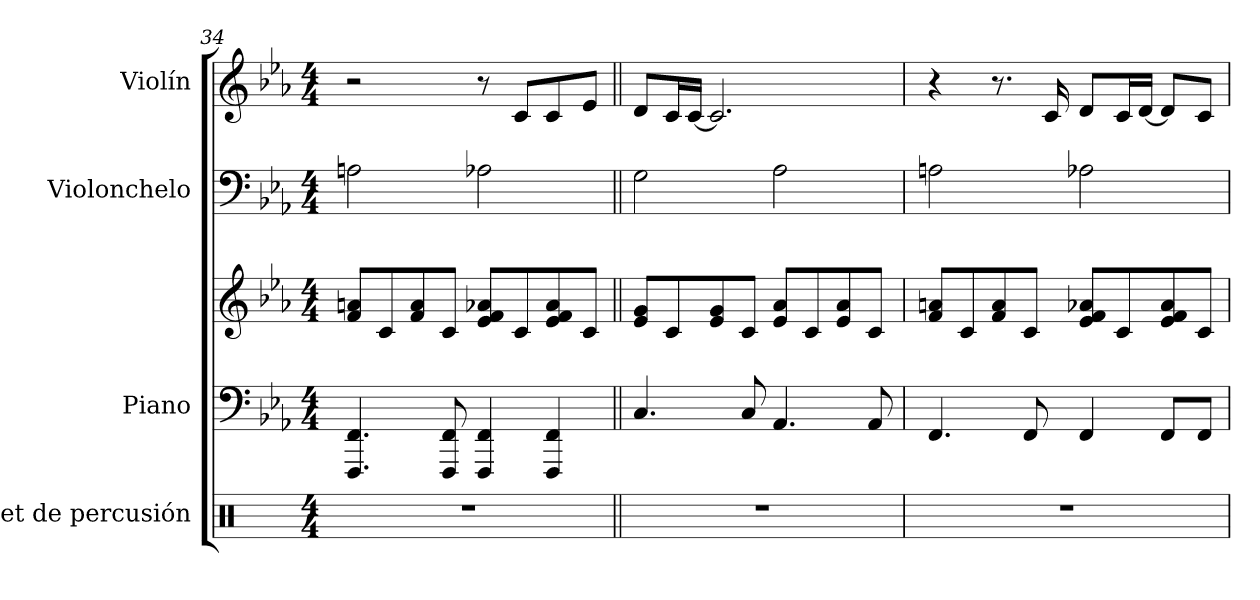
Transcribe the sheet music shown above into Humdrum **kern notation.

**kern	**kern	**kern	**kern	**kern
*part4	*part3	*part3	*part2	*part1
*staff5	*staff4	*staff3	*staff2	*staff1
*I"Set de percusión	*I"Piano	*	*I"Violonchelo	*I"Violín
*	*I'Pno.	*	*I'Vc.	*I'Vln.
*clefX	*clefF4	*clefG2	*clefF4	*clefG2
*k[]	*k[b-e-a-]	*k[b-e-a-]	*k[b-e-a-]	*k[b-e-a-]
*M4/4	*M4/4	*M4/4	*M4/4	*M4/4
=34	=34	=34	=34	=34
1r	4.FFF/ 4.FF/	8f/ 8an/L	2An\	2r
.	.	8c/	.	.
.	.	8f/ 8a/	.	.
.	8FFF/ 8FF/	8c/J	.	.
.	4FFF/ 4FF/	8e-/ 8f/ 8a-X/L	2A-X\	8r
.	.	8c/	.	8c/L
.	4FFF/ 4FF/	8e-/ 8f/ 8a-/	.	8c/
.	.	8c/J	.	8e-/J
=35||	=35||	=35||	=35||	=35||
1r	4.C/	8e-/ 8g/L	2G\	8d/L
.	.	8c/	.	16c/L
.	.	.	.	[16c/JJ
.	.	8e-/ 8g/	.	2.c/]
.	8C/	8c/J	.	.
.	4.AA-/	8e-/ 8a-/L	2A-\	.
.	.	8c/	.	.
.	.	8e-/ 8a-/	.	.
.	8AA-/	8c/J	.	.
!!LO:LB:g=z
=36	=36	=36	=36	=36
1r	4.FF/	8f/ 8an/L	2An\	4r
.	.	8c/	.	.
.	.	8f/ 8a/	.	8.r
.	8FF/	8c/J	.	.
.	.	.	.	16c/
.	4FF/	8e-/ 8f/ 8a-X/L	2A-X\	8d/L
.	.	8c/	.	16c/L
.	.	.	.	[16d/JJ
.	8FF/L	8e-/ 8f/ 8a-/	.	8d/L]
.	8FF/J	8c/J	.	8c/J
=	=	=	=	=
*-	*-	*-	*-	*-
